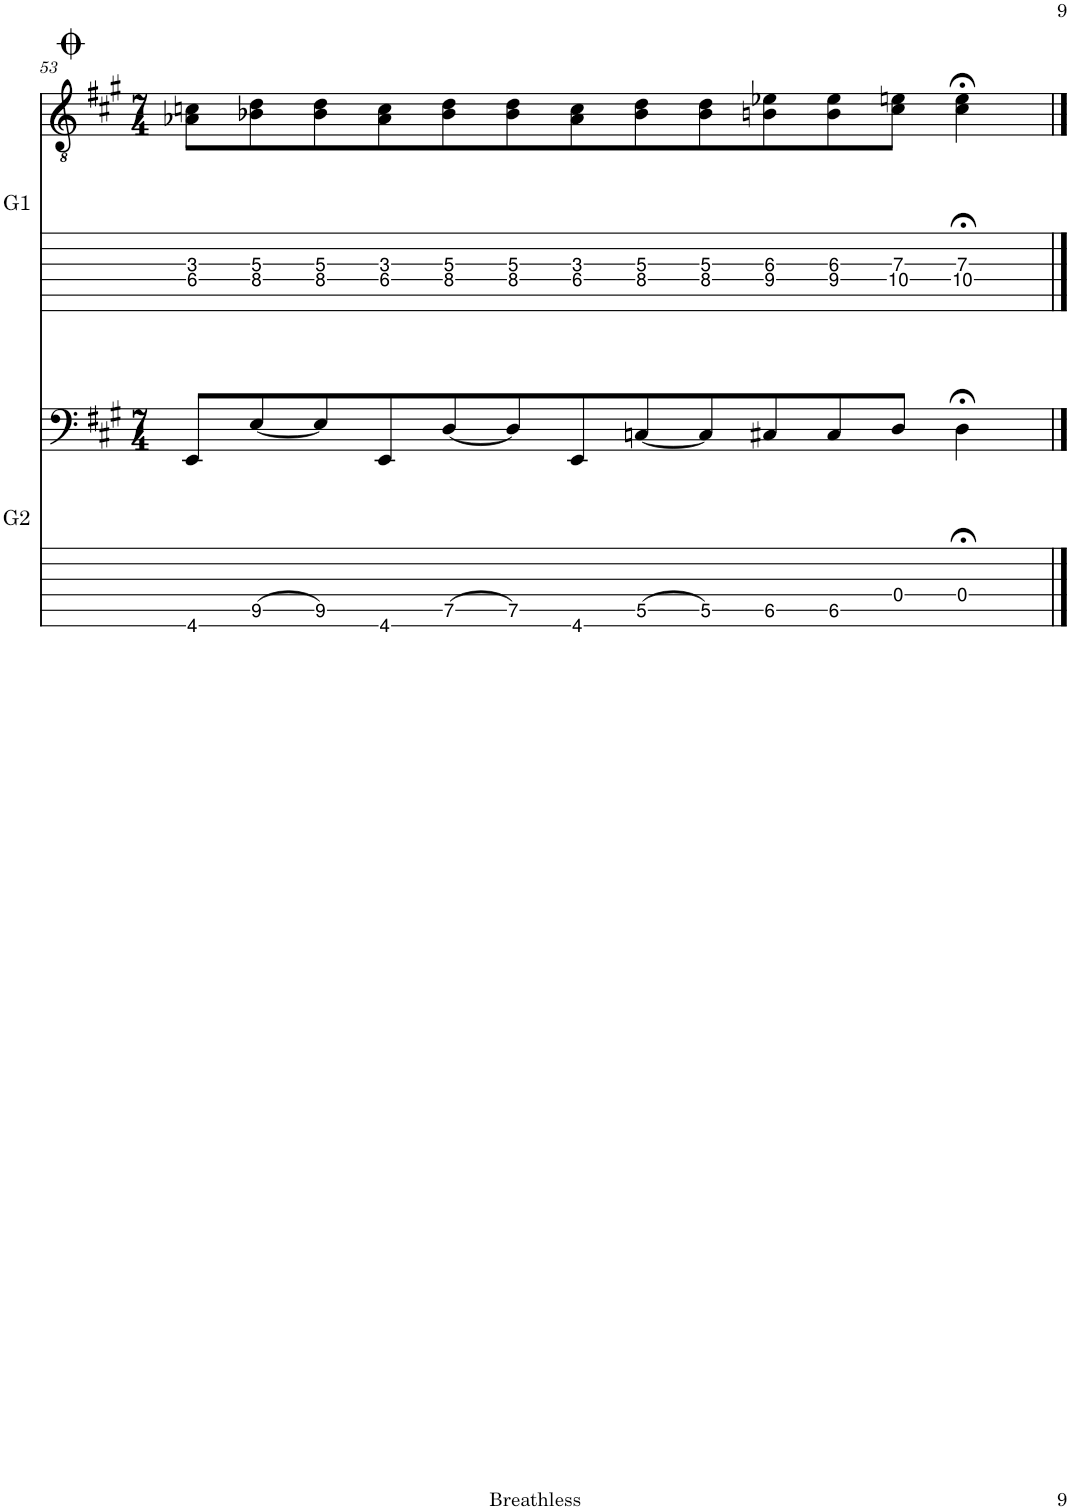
**kern	**kern	**kern	**kern
*part2	*part2	*part1	*part1
*staff4	*staff3	*staff2	*staff1
*I"G2	*	*I"G1	*
*I'G2	*	*I'G1	*
!!LO:PB:g=z
*clefF4	*clefF4	*	*clefGv2
*k[f#c#g#]	*k[f#c#g#]	*k[f#c#g#]	*k[f#c#g#]
*M7/4	*M7/4	*M7/4	*M7/4
=53	=53	=53	=53
8EEL	8EE/L	8A-X\ 8c\L	8A-X\ 8cn\L
[8E	[8E/	8B-X\ 8d\	8B-X\ 8d\
8E]	8E/]	8B-\ 8d\	8B-\ 8d\
8EEJ	8EE/	8A-\ 8c\J	8A-\ 8c\
[8DL	[8D/	8B-\ 8d\L	8B-\ 8d\
8D]	8D/]	8B-\ 8d\	8B-\ 8d\
8EE	8EE/	8A-\ 8c\	8A-\ 8c\
[8CJ	[8Cn/	8B-\ 8d\J	8B-\ 8d\
8CL]	8C/]	8B-\ 8d\L	8B-\ 8d\
8C#	8C#X/	8Bn\ 8e-X\	8Bn\ 8e-X\
8C#	8C#/	8B\ 8e-\	8B\ 8e-\
8DJ	8D/J	8c\ 8en\J	8c\ 8en\J
4D;<	4D;<\	4c;< 4e;<	4c\;< 4e\;<
==	==	==	==
*-	*-	*-	*-
